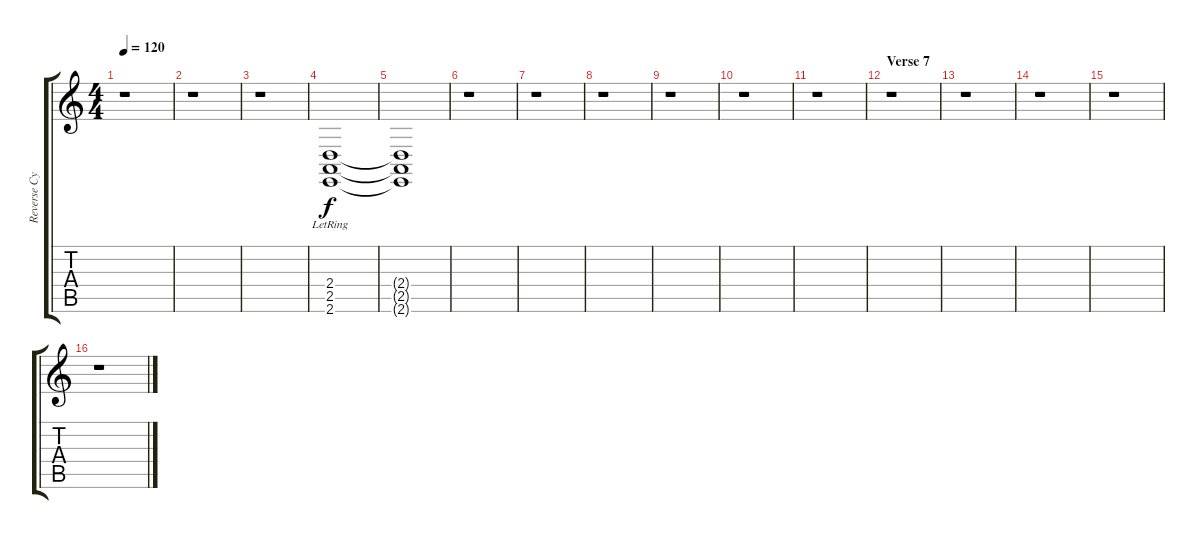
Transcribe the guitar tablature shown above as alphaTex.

\track ("Reverse Cymbal" "Reverse Cy") {instrument reversecymbal}
\staff {score tabs}
\tuning (D4 A3 F3 C3 G2 D2) {hide}
\ts (4 4)
\tempo 120
\clef g2
\ks c
r.1{dy f} |
r.1 |
r.1 |
(2.4{lr} 2.5{lr} 2.6{lr}).1 |
(2.4{t} 2.5{t} 2.6{t}).1 |
r.1 |
r.1 |
r.1 |
r.1 |
r.1 |
r.1 |
\section ("" "Verse 7")
r.1 |
r.1 |
r.1 |
r.1 |
r.1
